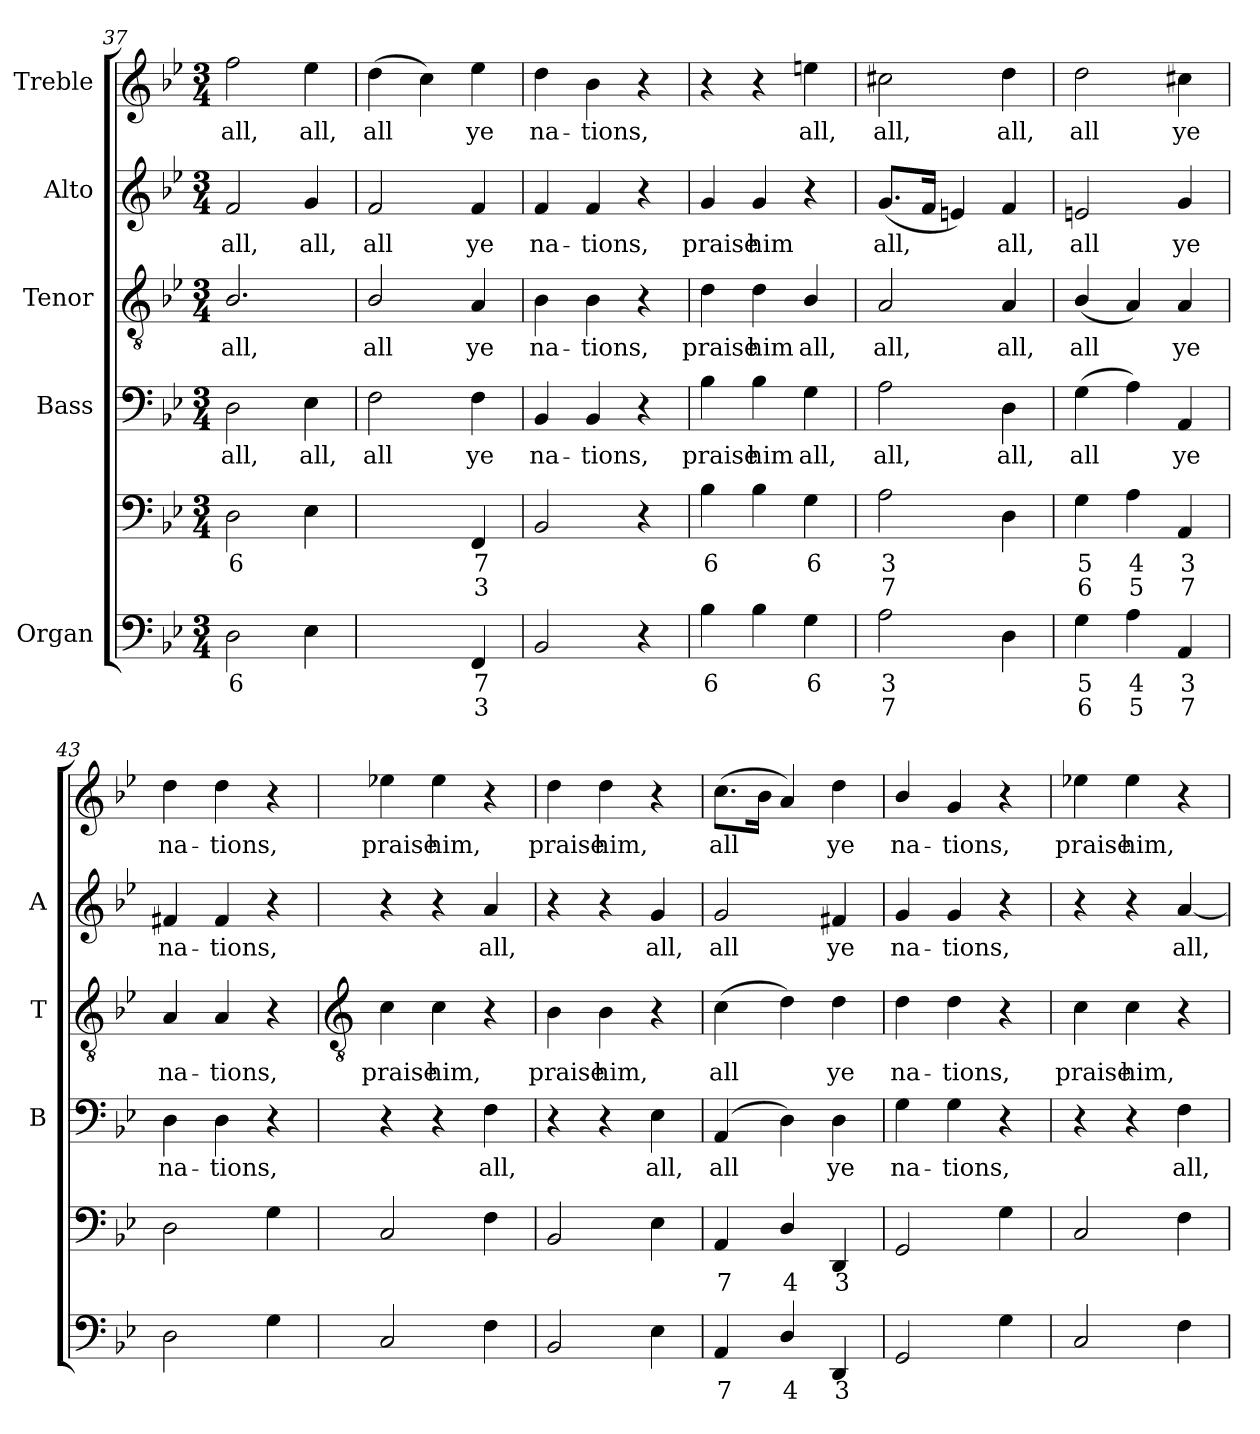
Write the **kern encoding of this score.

**kern	**text	**text	**kern	**text	**text	**kern	**text	**kern	**text	**kern	**text	**kern	**text
*part5	*part5	*part5	*part5	*part5	*part5	*part4	*part4	*part3	*part3	*part2	*part2	*part1	*part1
*staff6	*staff6	*staff6	*staff5	*staff5	*staff5	*staff4	*staff4	*staff3	*staff3	*staff2	*staff2	*staff1	*staff1
*I"Organ	*	*	*	*	*	*I"Bass	*	*I"Tenor	*	*I"Alto	*	*I"Treble	*
*	*	*	*	*	*	*I'B	*	*I'T	*	*I'A	*	*	*
*clefF4	*	*	*clefF4	*	*	*clefF4	*	*clefGv2	*	*clefG2	*	*clefG2	*
*k[b-e-]	*	*	*k[b-e-]	*	*	*k[b-e-]	*	*k[b-e-]	*	*k[b-e-]	*	*k[b-e-]	*
*B-:	*	*	*B-:	*	*	*B-:	*	*B-:	*	*B-:	*	*B-:	*
*M3/4	*	*	*M3/4	*	*	*M3/4	*	*M3/4	*	*M3/4	*	*M3/4	*
=37	=37	=37	=37	=37	=37	=37	=37	=37	=37	=37	=37	=37	=37
!	!LO:LY:b	!	!	!LO:LY:b	!	!	!LO:LY:b	!	!LO:LY:b	!	!LO:LY:b	!	!LO:LY:b
2D	6	.	2D	6	.	2D	all,	2.B-/	all,	2f	all,	2ff	all,
!	!	!	!	!	!	!	!LO:LY:b	!	!	!	!LO:LY:b	!	!LO:LY:b
4E-	.	.	4E-	.	.	4E-	all,	.	.	4g	all,	4ee-	all,
=38	=38	=38	=38	=38	=38	=38	=38	=38	=38	=38	=38	=38	=38
!	!LO:LY:b	!LO:LY:b	!	!LO:LY:b	!LO:LY:b	!	!LO:LY:b	!	!LO:LY:b	!	!LO:LY:b	!	!LO:LY:b
[4Fyy	6	4	[4Fyy	6	4	2F	all	2B-/	all	2f	all	(>4dd	all
!	!LO:LY:b	!	!	!LO:LY:b	!	!	!	!	!	!	!	!	!
4Fyy]	5	.	4Fyy]	5	.	.	.	.	.	.	.	4cc)	.
!	!LO:LY:b	!LO:LY:b	!	!LO:LY:b	!LO:LY:b	!	!LO:LY:b	!	!LO:LY:b	!	!LO:LY:b	!	!LO:LY:b
4FF	7	3	4FF	7	3	4F	ye	4A	ye	4f	ye	4ee-	ye
=39	=39	=39	=39	=39	=39	=39	=39	=39	=39	=39	=39	=39	=39
!	!	!	!	!	!	!	!LO:LY:b	!	!LO:LY:b	!	!LO:LY:b	!	!LO:LY:b
2BB-	.	.	2BB-	.	.	4BB-	na-	4B-	na-	4f	na-	4dd	na-
!	!	!	!	!	!	!	!LO:LY:b	!	!LO:LY:b	!	!LO:LY:b	!	!LO:LY:b
.	.	.	.	.	.	4BB-	-tions,	4B-	-tions,	4f	-tions,	4b-	-tions,
4r	.	.	4r	.	.	4r	.	4r	.	4r	.	4r	.
=40	=40	=40	=40	=40	=40	=40	=40	=40	=40	=40	=40	=40	=40
!	!LO:LY:b	!	!	!LO:LY:b	!	!	!LO:LY:b	!	!LO:LY:b	!	!LO:LY:b	!	!
4B-	6	.	4B-	6	.	4B-	praise	4d	praise	4g	praise	4r	.
!	!	!	!	!	!	!	!LO:LY:b	!	!LO:LY:b	!	!LO:LY:b	!	!
4B-	.	.	4B-	.	.	4B-	him	4d	him	4g	him	4r	.
!	!LO:LY:b	!	!	!LO:LY:b	!	!	!LO:LY:b	!	!LO:LY:b	!	!	!	!LO:LY:b
4G	6	.	4G	6	.	4G	all,	4B-/	all,	4r	.	4een	all,
=41	=41	=41	=41	=41	=41	=41	=41	=41	=41	=41	=41	=41	=41
!	!LO:LY:b	!LO:LY:b	!	!LO:LY:b	!LO:LY:b	!	!LO:LY:b	!	!LO:LY:b	!	!LO:LY:b	!	!LO:LY:b
2A	3	7	2A	3	7	2A	all,	2A	all,	(<8.gL	all,	2cc#X	all,
.	.	.	.	.	.	.	.	.	.	16fJ	.	.	.
.	.	.	.	.	.	.	.	.	.	4en)	.	.	.
!	!	!	!	!	!	!	!LO:LY:b	!	!LO:LY:b	!	!LO:LY:b	!	!LO:LY:b
4D	.	.	4D	.	.	4D	all,	4A	all,	4f	all,	4dd	all,
=42	=42	=42	=42	=42	=42	=42	=42	=42	=42	=42	=42	=42	=42
!	!LO:LY:b	!LO:LY:b	!	!LO:LY:b	!LO:LY:b	!	!LO:LY:b	!	!LO:LY:b	!	!LO:LY:b	!	!LO:LY:b
4G	5	6	4G	5	6	(>4G	all	(<4B-/	all	2en	all	2dd	all
!	!LO:LY:b	!LO:LY:b	!	!LO:LY:b	!LO:LY:b	!	!	!	!	!	!	!	!
4A	4	5	4A	4	5	4A)	.	4A)	.	.	.	.	.
!	!LO:LY:b	!LO:LY:b	!	!LO:LY:b	!LO:LY:b	!	!LO:LY:b	!	!LO:LY:b	!	!LO:LY:b	!	!LO:LY:b
4AA	3	7	4AA	3	7	4AA	ye	4A	ye	4g	ye	4cc#X	ye
=43	=43	=43	=43	=43	=43	=43	=43	=43	=43	=43	=43	=43	=43
!	!	!	!	!	!	!	!LO:LY:b	!	!LO:LY:b	!	!LO:LY:b	!	!LO:LY:b
2D	.	.	2D	.	.	4D	na-	4A	na-	4f#X	na-	4dd	na-
!	!	!	!	!	!	!	!LO:LY:b	!	!LO:LY:b	!	!LO:LY:b	!	!LO:LY:b
.	.	.	.	.	.	4D	-tions,	4A	-tions,	4f#	-tions,	4dd	-tions,
4G	.	.	4G	.	.	4r	.	4r	.	4r	.	4r	.
!!LO:LB:g=z
=44	=44	=44	=44	=44	=44	=44	=44	=44	=44	=44	=44	=44	=44
*	*	*	*	*	*	*	*	*clefGv2	*	*	*	*	*
!	!	!	!	!	!	!	!	!	!LO:LY:b	!	!	!	!LO:LY:b
2C	.	.	2C	.	.	4r	.	4c	praise	4r	.	4ee-X	praise
!	!	!	!	!	!	!	!	!	!LO:LY:b	!	!	!	!LO:LY:b
.	.	.	.	.	.	4r	.	4c	him,	4r	.	4ee-	him,
!	!	!	!	!	!	!	!LO:LY:b	!	!	!	!LO:LY:b	!	!
4F	.	.	4F	.	.	4F	all,	4r	.	4a	all,	4r	.
=45	=45	=45	=45	=45	=45	=45	=45	=45	=45	=45	=45	=45	=45
!	!	!	!	!	!	!	!	!	!LO:LY:b	!	!	!	!LO:LY:b
2BB-	.	.	2BB-	.	.	4r	.	4B-	praise	4r	.	4dd	praise
!	!	!	!	!	!	!	!	!	!LO:LY:b	!	!	!	!LO:LY:b
.	.	.	.	.	.	4r	.	4B-	him,	4r	.	4dd	him,
!	!	!	!	!	!	!	!LO:LY:b	!	!	!	!LO:LY:b	!	!
4E-	.	.	4E-	.	.	4E-	all,	4r	.	4g	all,	4r	.
=46	=46	=46	=46	=46	=46	=46	=46	=46	=46	=46	=46	=46	=46
!	!LO:LY:b	!	!	!LO:LY:b	!	!	!LO:LY:b	!	!LO:LY:b	!	!LO:LY:b	!	!LO:LY:b
4AA	7	.	4AA	7	.	(<4AA	all	(>4c	all	2g	all	(>8.ccL	all
.	.	.	.	.	.	.	.	.	.	.	.	16b-J	.
!	!LO:LY:b	!	!	!LO:LY:b	!	!	!	!	!	!	!	!	!
4D/	4	.	4D/	4	.	4D)	.	4d)	.	.	.	4a)	.
!	!LO:LY:b	!	!	!LO:LY:b	!	!	!LO:LY:b	!	!LO:LY:b	!	!LO:LY:b	!	!LO:LY:b
4DD	3	.	4DD	3	.	4D	ye	4d	ye	4f#X	ye	4dd	ye
=47	=47	=47	=47	=47	=47	=47	=47	=47	=47	=47	=47	=47	=47
!	!	!	!	!	!	!	!LO:LY:b	!	!LO:LY:b	!	!LO:LY:b	!	!LO:LY:b
2GG	.	.	2GG	.	.	4G	na-	4d	na-	4g	na-	4b-/	na-
!	!	!	!	!	!	!	!LO:LY:b	!	!LO:LY:b	!	!LO:LY:b	!	!LO:LY:b
.	.	.	.	.	.	4G	-tions,	4d	-tions,	4g	-tions,	4g	-tions,
4G	.	.	4G	.	.	4r	.	4r	.	4r	.	4r	.
=48	=48	=48	=48	=48	=48	=48	=48	=48	=48	=48	=48	=48	=48
!	!	!	!	!	!	!	!	!	!LO:LY:b	!	!	!	!LO:LY:b
2C	.	.	2C	.	.	4r	.	4c	praise	4r	.	4ee-X	praise
!	!	!	!	!	!	!	!	!	!LO:LY:b	!	!	!	!LO:LY:b
.	.	.	.	.	.	4r	.	4c	him,	4r	.	4ee-	him,
!	!	!	!	!	!	!	!LO:LY:b	!	!	!	!LO:LY:b	!	!
4F	.	.	4F	.	.	4F	all,	4r	.	[4a	all,	4r	.
=	=	=	=	=	=	=	=	=	=	=	=	=	=
*-	*-	*-	*-	*-	*-	*-	*-	*-	*-	*-	*-	*-	*-
